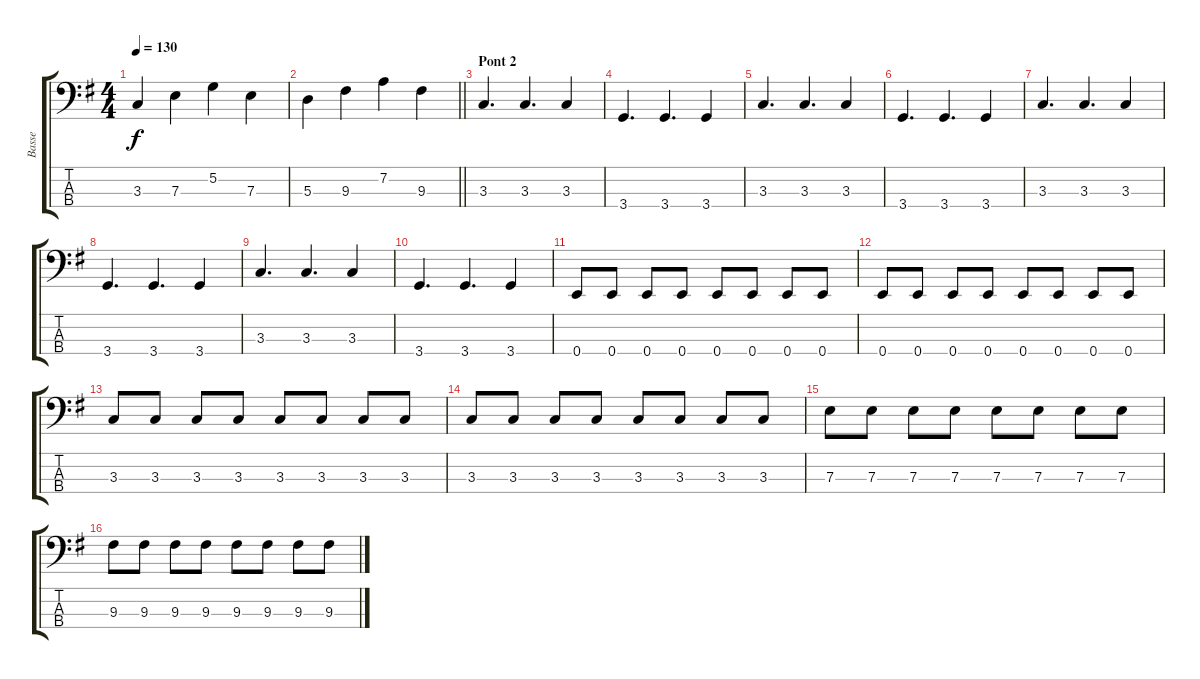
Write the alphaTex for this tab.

\track ("Basse" "Basse") {instrument acousticguitarsteel bank 53}
\staff {score tabs}
\tuning (G2 D2 A1 E1) {hide}
\ts (4 4)
\tempo 130
\clef f4
\ks g
3.3.4{dy f} 7.3.4 5.2.4 7.3.4 |
\barLineRight lightlight
5.3.4 9.3.4 7.2.4 9.3.4 |
\section ("" "Pont 2")
3.3.4{d} 3.3.4{d} 3.3.4 |
3.4.4{d} 3.4.4{d} 3.4.4 |
3.3.4{d} 3.3.4{d} 3.3.4 |
3.4.4{d} 3.4.4{d} 3.4.4 |
3.3.4{d} 3.3.4{d} 3.3.4 |
3.4.4{d} 3.4.4{d} 3.4.4 |
3.3.4{d} 3.3.4{d} 3.3.4 |
3.4.4{d} 3.4.4{d} 3.4.4 |
0.4.8 0.4.8 0.4.8 0.4.8 0.4.8 0.4.8 0.4.8 0.4.8 |
0.4.8 0.4.8 0.4.8 0.4.8 0.4.8 0.4.8 0.4.8 0.4.8 |
3.3.8 3.3.8 3.3.8 3.3.8 3.3.8 3.3.8 3.3.8 3.3.8 |
3.3.8 3.3.8 3.3.8 3.3.8 3.3.8 3.3.8 3.3.8 3.3.8 |
7.3.8 7.3.8 7.3.8 7.3.8 7.3.8 7.3.8 7.3.8 7.3.8 |
9.3.8 9.3.8 9.3.8 9.3.8 9.3.8 9.3.8 9.3.8 9.3.8
